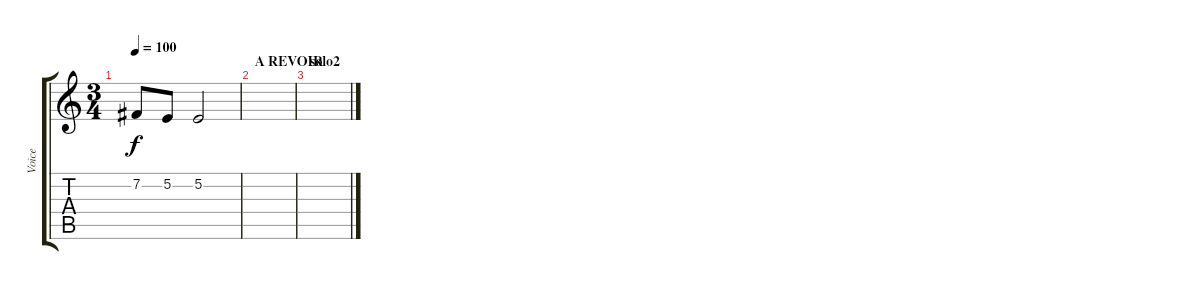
\track ("Voice" "Voice") {instrument trombone}
\staff {score tabs}
\tuning (E4 B3 G3 D3 A2 E2) {hide}
\ts (3 4)
\tempo 100
\clef g2
\ks c
7.2.8{dy f} 5.2.8 5.2.2 |
\section ("" "A REVOIR")
|
\section ("" "solo2")
